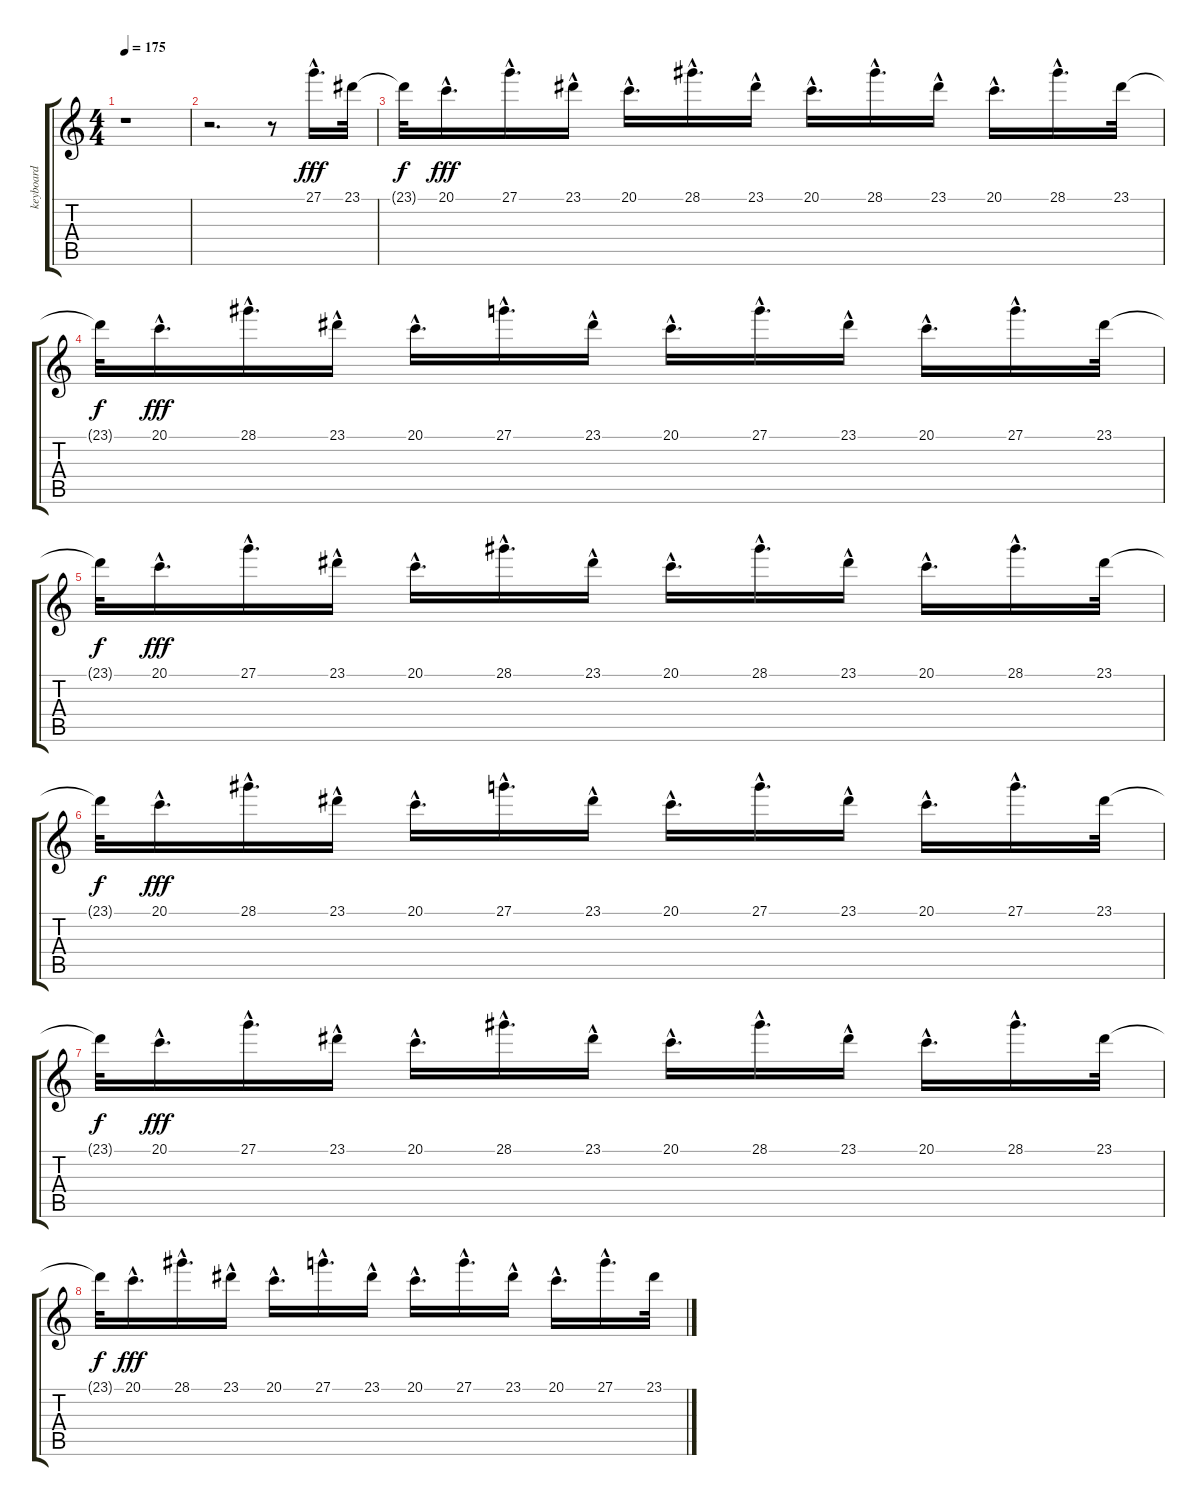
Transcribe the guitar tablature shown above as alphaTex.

\track ("keyboard" "keyboard") {instrument fx5brightness}
\staff {score tabs}
\tuning (E4 B3 G3 D3 A2 E2) {hide}
\ts (4 4)
\tempo 175
\clef g2
\ks c
r.1{dy fff} |
r.2{d} r.8 27.1{hac}.16{d} 23.1.32 |
23.1{t}.32{dy f} 20.1{hac}.16{d dy fff} 27.1{hac}.16{d} 23.1{hac}.16 20.1{hac}.16{d} 28.1{hac}.16{d} 23.1{hac}.16 20.1{hac}.16{d} 28.1{hac}.16{d} 23.1{hac}.16 20.1{hac}.16{d} 28.1{hac}.16{d} 23.1.32 |
23.1{t}.32{dy f} 20.1{hac}.16{d dy fff} 28.1{hac}.16{d} 23.1{hac}.16 20.1{hac}.16{d} 27.1{hac}.16{d} 23.1{hac}.16 20.1{hac}.16{d} 27.1{hac}.16{d} 23.1{hac}.16 20.1{hac}.16{d} 27.1{hac}.16{d} 23.1.32 |
23.1{t}.32{dy f} 20.1{hac}.16{d dy fff} 27.1{hac}.16{d} 23.1{hac}.16 20.1{hac}.16{d} 28.1{hac}.16{d} 23.1{hac}.16 20.1{hac}.16{d} 28.1{hac}.16{d} 23.1{hac}.16 20.1{hac}.16{d} 28.1{hac}.16{d} 23.1.32 |
23.1{t}.32{dy f} 20.1{hac}.16{d dy fff} 28.1{hac}.16{d} 23.1{hac}.16 20.1{hac}.16{d} 27.1{hac}.16{d} 23.1{hac}.16 20.1{hac}.16{d} 27.1{hac}.16{d} 23.1{hac}.16 20.1{hac}.16{d} 27.1{hac}.16{d} 23.1.32 |
23.1{t}.32{dy f} 20.1{hac}.16{d dy fff} 27.1{hac}.16{d} 23.1{hac}.16 20.1{hac}.16{d} 28.1{hac}.16{d} 23.1{hac}.16 20.1{hac}.16{d} 28.1{hac}.16{d} 23.1{hac}.16 20.1{hac}.16{d} 28.1{hac}.16{d} 23.1.32 |
23.1{t}.32{dy f} 20.1{hac}.16{d dy fff} 28.1{hac}.16{d} 23.1{hac}.16 20.1{hac}.16{d} 27.1{hac}.16{d} 23.1{hac}.16 20.1{hac}.16{d} 27.1{hac}.16{d} 23.1{hac}.16 20.1{hac}.16{d} 27.1{hac}.16{d} 23.1.32
